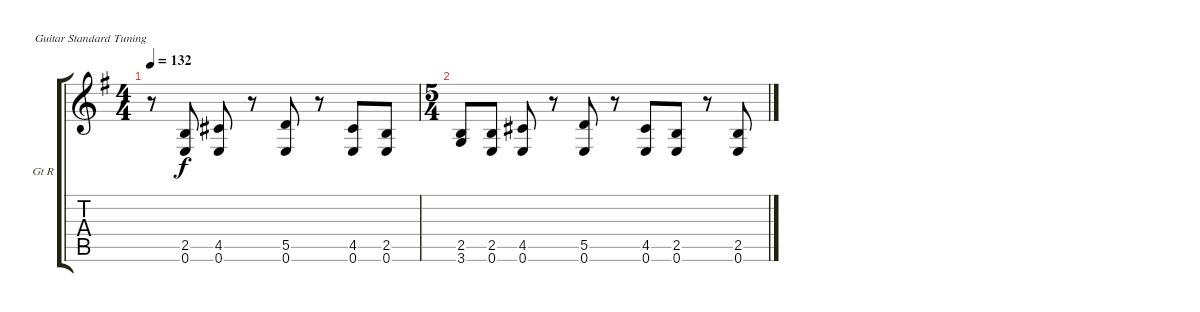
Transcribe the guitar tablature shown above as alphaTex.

\bracketExtendMode groupsimilarinstruments
\firstSystemTrackNameOrientation horizontal
\otherSystemsTrackNameOrientation horizontal
\track ("Guitar - right" "Gt R") {instrument acousticguitarsteel}
\staff {score tabs}
\tuning (E4 B3 G3 D3 A2 E2)
\ts (4 4)
\tempo 132
\clef g2
\ks g
r.8{dy f} (2.5 0.6).8 (4.5 0.6).8 r.8 (5.5 0.6).8 r.8 (4.5 0.6).8 (2.5 0.6).8 |
\ts (5 4)
(2.5 3.6).8 (2.5 0.6).8 (4.5 0.6).8 r.8 (5.5 0.6).8 r.8 (4.5 0.6).8 (2.5 0.6).8 r.8 (2.5 0.6).8
